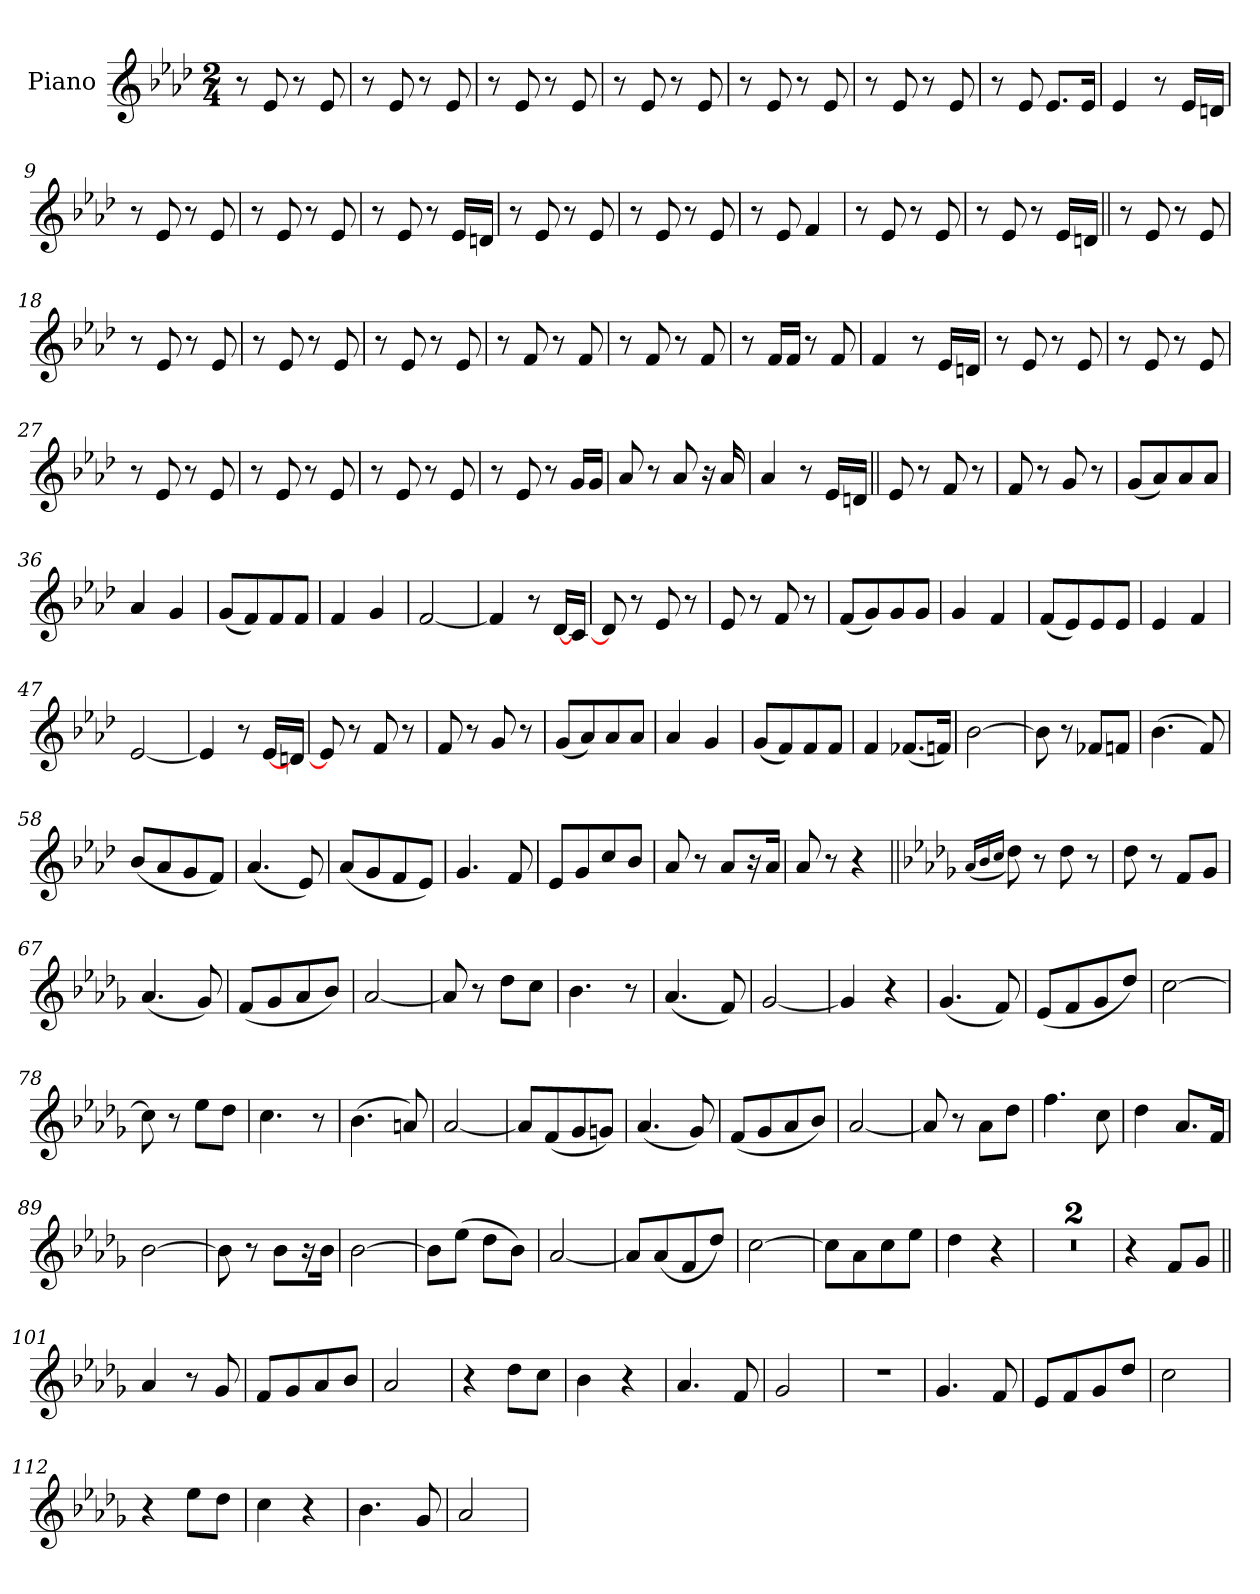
**kern
*part1
*staff1
*I"Piano
*I'Pno.
*clefG2
*k[b-e-a-d-]
*M2/4
*MM160
=1
8r
8e-!
8r
8e-!
=2
8r
8e-!
8r
8e-!
=3
8r
8e-!
8r
8e-!
=4
8r
8e-!
8r
8e-!
=5
8r
8e-!
8r
8e-!
=6
8r
8e-!
8r
8e-!
=7
8r
8e-!
8.e-!L
16e-!Jk
=8
4e-!
8r
16e-!LL
16dn!JJ
=9
8r
8e-!
8r
8e-!
=10
8r
8e-!
8r
8e-!
=11
8r
8e-!
8r
16e-!LL
16dn!JJ
=12
8r
8e-!
8r
8e-!
=13
8r
8e-!
8r
8e-!
=14
8r
8e-!
4f!
=15
8r
8e-!
8r
8e-!
=16
8r
8e-!
8r
16e-!LL
16dn!JJ
=17||
8r
8e-!
8r
8e-!
=18
8r
8e-!
8r
8e-!
=19
8r
8e-!
8r
8e-!
=20
8r
8e-!
8r
8e-!
=21
8r
8f!
8r
8f!
=22
8r
8f!
8r
8f!
=23
8r
16f!LL
16f!JJ
8r
8f!
=24
4f!
8r
16e-!LL
16dn!JJ
=25
8r
8e-!
8r
8e-!
=26
8r
8e-!
8r
8e-!
=27
8r
8e-!
8r
8e-!
=28
8r
8e-!
8r
8e-!
=29
8r
8e-!
8r
8e-!
=30
8r
8e-!
8r
16g!LL
16g!JJ
=31
8a-!
8r
8a-!
16r
16a-!
=32
4a-!
8r
16e-LL
16dnJJ
=33||
8e-
8r
8f
8r
=34
8f
8r
8g
8r
=35
(<8gL
8a-)
8a-
8a-J
=36
4a-
4g
=37
(<8gL
8f)
8f
8fJ
=38
4f
4g
=39
[2f
=40
4f]
8r
[16d-LL
16cJJ
=41
8d-]
8r
8e-
8r
=42
8e-
8r
8f
8r
=43
(<8fL
8g)
8g
8gJ
=44
4g
4f
=45
(<8fL
8e-)
8e-
8e-J
=46
4e-
4f
=47
[2e-
=48
4e-]
8r
[16e-LL
16dnJJ
=49
8e-]
8r
8f
8r
=50
8f
8r
8g
8r
=51
(<8gL
8a-)
8a-
8a-J
=52
4a-
4g
=53
(<8gL
8f)
8f
8fJ
=54
4f
(<8.f-XL
16fnJk)
=55
[2b-
=56
8b-]
8r
8f-XL
8fnJ
=57
(>4.b-
8f)
=58
(<8b-L
8a-
8g
8fJ)
=59
(<4.a-
8e-)
=60
(<8a-L
8g
8f
8e-J)
=61
4.g
8f
=62
8e-L
8g
8cc
8b-J
=63
8a-
8r
8a-L
16r
16a-Jk
=64
8a-
8r
4r
=65||
*k[b-e-a-d-g-]
(>16qa-LL
16qb-
16qccJJ
8dd-)
8r
8dd-
8r
=66
8dd-
8r
8fL
8g-J
=67
(<4.a-
8g-)
=68
(<8fL
8g-
8a-
8b-J)
=69
[2a-
=70
8a-]
8r
8dd-L
8ccJ
=71
4.b-
8r
=72
(<4.a-
8f)
=73
[2g-
=74
4g-]
4r
=75
(<4.g-
8f)
=76
(<8e-L
8f
8g-
8dd-J)
=77
[2cc
=78
8cc]
8r
8ee-L
8dd-J
=79
4.cc
8r
=80
(>4.b-
8an)
=81
[2a-
=82
8a-L]
(<8f
8g-
8gnJ)
=83
(<4.a-
8g-)
=84
(<8fL
8g-
8a-
8b-J)
=85
[2a-
=86
8a-]
8r
8a-L
8dd-J
=87
4.ff
8cc
=88
4dd-
8.a-L
16fJk
=89
[2b-
=90
8b-]
8r
8b-L
16r
16b-Jk
=91
[2b-
=92
8b-L]
(>8ee-J
8dd-L
8b-J)
=93
[2a-
=94
8a-L]
(<8a-
8f
8dd-J)
=95
[2cc
=96
8ccL]
8a-
8cc
8ee-J
=97
4dd-
4r
=98
2r
=99
2r
=100
4r
8fL
8g-J
=101||
4a-
8r
8g-
=102
8fL
8g-
8a-
8b-J
=103
2a-
=104
4r
8dd-L
8ccJ
=105
4b-
4r
=106
4.a-
8f
=107
2g-
=108
2r
=109
4.g-
8f
=110
8e-L
8f
8g-
8dd-J
=111
2cc
=112
4r
8ee-L
8dd-J
=113
4cc
4r
=114
4.b-
8g-
=115
2a-
=
*-
